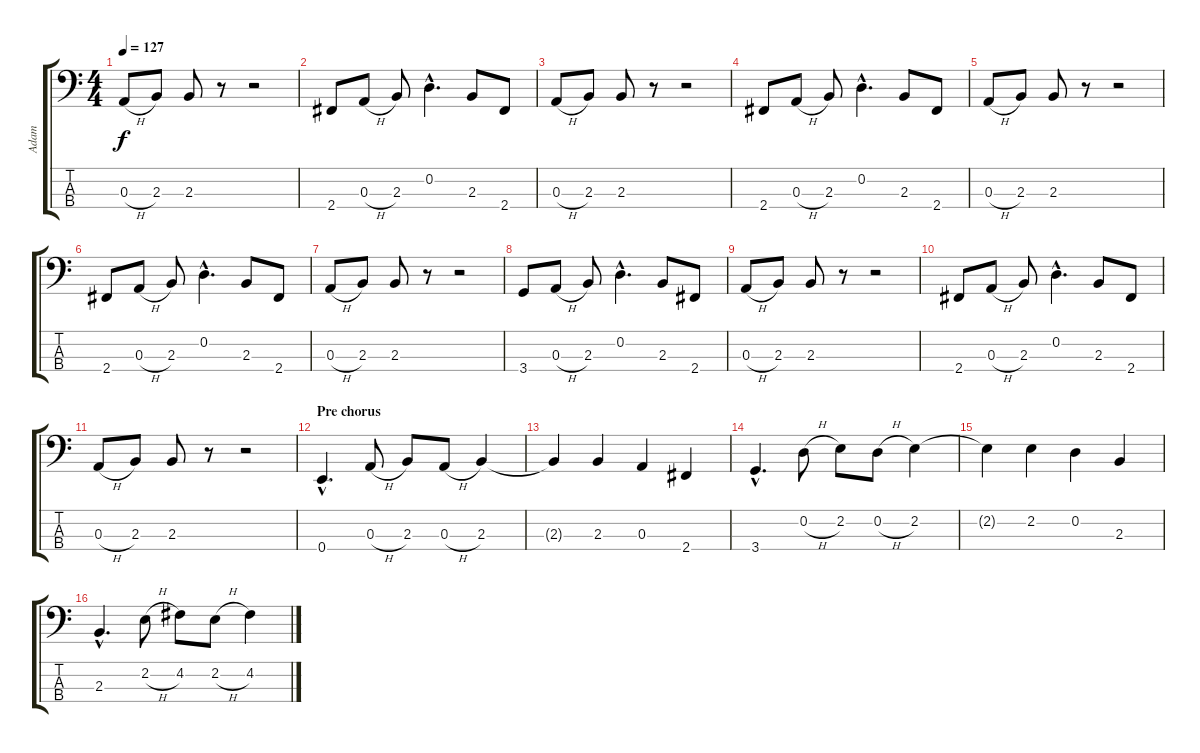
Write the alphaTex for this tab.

\track ("Adam" "Adam") {instrument electricbassfinger}
\staff {score tabs}
\tuning (G2 D2 A1 E1) {hide}
\ts (4 4)
\tempo 127
\clef f4
\ks c
0.3{h}.8{dy f} 2.3.8 2.3.8 r.8 r.2 |
2.4.8 0.3{h}.8 2.3.8 0.2{hac}.4{d} 2.3.8 2.4.8 |
0.3{h}.8 2.3.8 2.3.8 r.8 r.2 |
2.4.8 0.3{h}.8 2.3.8 0.2{hac}.4{d} 2.3.8 2.4.8 |
0.3{h}.8 2.3.8 2.3.8 r.8 r.2 |
2.4.8 0.3{h}.8 2.3.8 0.2{hac}.4{d} 2.3.8 2.4.8 |
0.3{h}.8 2.3.8 2.3.8 r.8 r.2 |
3.4.8 0.3{h}.8 2.3.8 0.2{hac}.4{d} 2.3.8 2.4.8 |
0.3{h}.8 2.3.8 2.3.8 r.8 r.2 |
2.4.8 0.3{h}.8 2.3.8 0.2{hac}.4{d} 2.3.8 2.4.8 |
0.3{h}.8 2.3.8 2.3.8 r.8 r.2 |
\section ("" "Pre chorus")
0.4{hac}.4{d} 0.3{h}.8 2.3.8 0.3{h}.8 2.3.4 |
2.3{t}.4 2.3.4 0.3.4 2.4.4 |
3.4{hac}.4{d} 0.2{h}.8 2.2.8 0.2{h}.8 2.2.4 |
2.2{t}.4 2.2.4 0.2.4 2.3.4 |
2.3{hac}.4{d} 2.2{h}.8 4.2.8 2.2{h}.8 4.2.4
